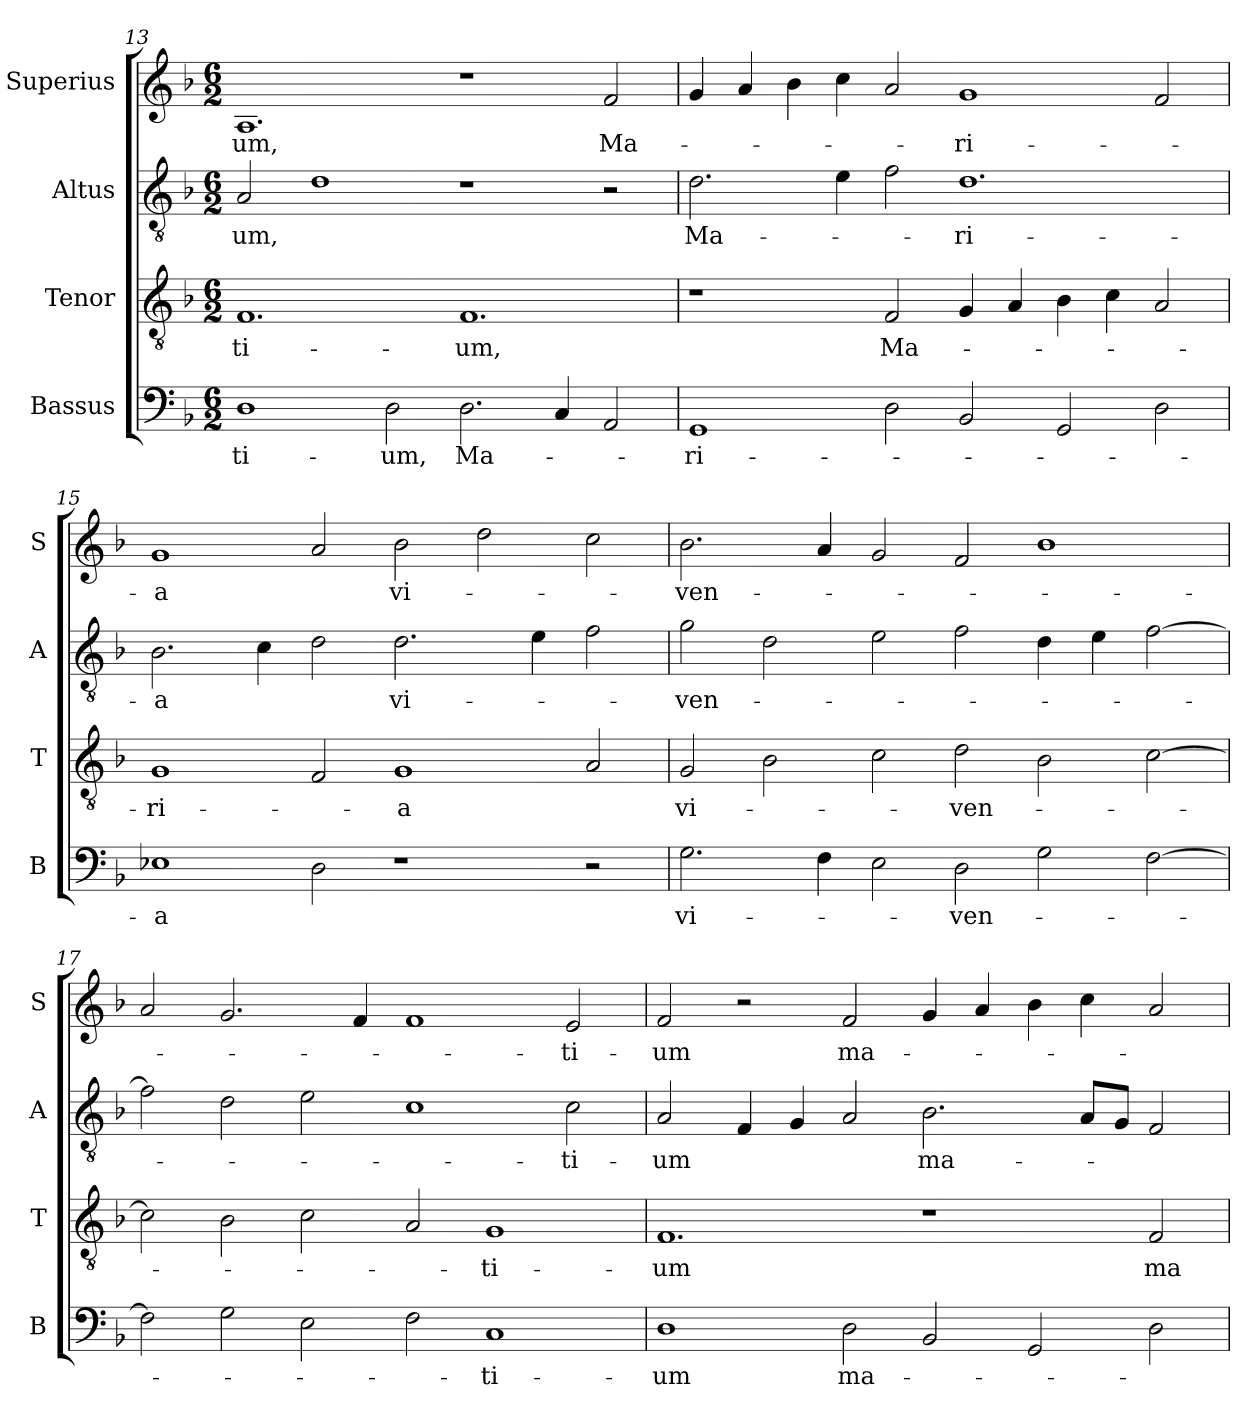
**kern	**text	**kern	**text	**kern	**text	**kern	**text
*part4	*part4	*part3	*part3	*part2	*part2	*part1	*part1
*staff4	*staff4	*staff3	*staff3	*staff2	*staff2	*staff1	*staff1
*I"Bassus	*	*I"Tenor	*	*I"Altus	*	*I"Superius	*
*I'B	*	*I'T	*	*I'A	*	*I'S	*
*clefF4	*	*clefGv2	*	*clefGv2	*	*clefG2	*
*k[b-]	*	*k[b-]	*	*k[b-]	*	*k[b-]	*
*d:	*	*d:	*	*d:	*	*d:	*
*M6/2	*	*M6/2	*	*M6/2	*	*M6/2	*
=13	=13	=13	=13	=13	=13	=13	=13
1D	-ti-	1.F	-ti-	2A	-um,	1.A	-um,
.	.	.	.	1d	.	.	.
2D	-um,	.	.	.	.	.	.
2.D	Ma-	1.F	-um,	1r	.	1r	.
4C	.	.	.	.	.	.	.
2AA	.	.	.	2r	.	2f	Ma-
=14	=14	=14	=14	=14	=14	=14	=14
1GG	-ri-	1r	.	2.d	Ma-	4g	.
.	.	.	.	.	.	4a	.
.	.	.	.	.	.	4b-	.
.	.	.	.	4e	.	4cc	.
2D	.	2F	Ma-	2f	.	2a	.
2BB-	.	4G	.	1.d	-ri-	1g	-ri-
.	.	4A	.	.	.	.	.
2GG	.	4B-	.	.	.	.	.
.	.	4c	.	.	.	.	.
2D	.	2A	.	.	.	2f	.
=15	=15	=15	=15	=15	=15	=15	=15
1E-X	-a	1G	-ri-	2.B-	-a	1g	-a
.	.	.	.	4c	.	.	.
2D	.	2F	.	2d	.	2a	.
1r	.	1G	-a	2.d	vi-	2b-	vi-
.	.	.	.	.	.	2dd	.
.	.	.	.	4e	.	.	.
2r	.	2A	.	2f	.	2cc	.
=16	=16	=16	=16	=16	=16	=16	=16
2.G	vi-	2G	vi-	2g	-ven-	2.b-	-ven-
.	.	2B-	.	2d	.	.	.
4F	.	.	.	.	.	4a	.
2E	.	2c	.	2e	.	2g	.
2D	-ven-	2d	-ven-	2f	.	2f	.
2G	.	2B-	.	4d	.	1b-	.
.	.	.	.	4e	.	.	.
[2F	.	[2c	.	[2f	.	.	.
=17	=17	=17	=17	=17	=17	=17	=17
2F]	.	2c]	.	2f]	.	2a	.
2G	.	2B-	.	2d	.	2.g	.
2E	.	2c	.	2e	.	.	.
.	.	.	.	.	.	4f	.
2F	.	2A	.	1c	.	1f	.
1C	-ti-	1G	-ti-	.	.	.	.
.	.	.	.	2c	-ti-	2e	-ti-
=18	=18	=18	=18	=18	=18	=18	=18
1D	-um	1.F	-um	2A	-um	2f	-um
.	.	.	.	4F	.	2r	.
.	.	.	.	4G	.	.	.
2D	ma-	.	.	2A	.	2f	ma-
2BB-	.	1r	.	2.B-	ma-	4g	.
.	.	.	.	.	.	4a	.
2GG	.	.	.	.	.	4b-	.
.	.	.	.	8AL	.	4cc	.
.	.	.	.	8GJ	.	.	.
2D	.	2F	ma-	2F	.	2a	.
=	=	=	=	=	=	=	=
*-	*-	*-	*-	*-	*-	*-	*-
